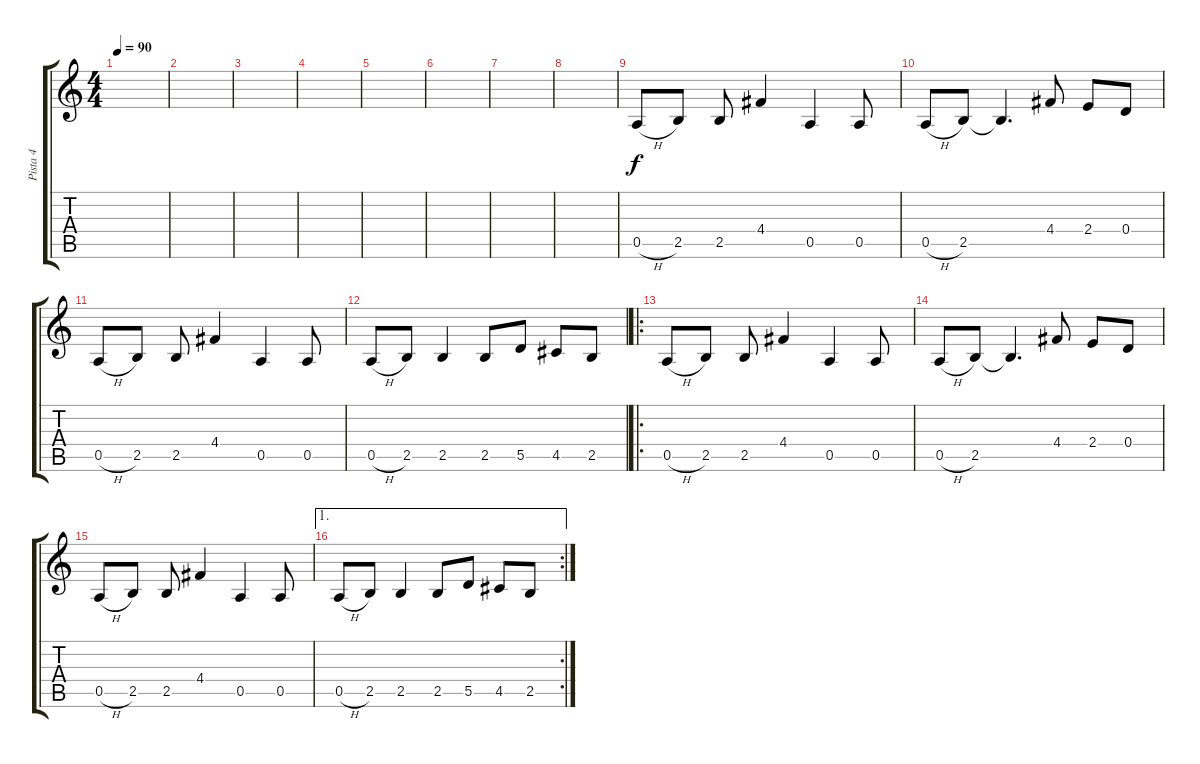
\track ("Pista 4" "Pista 4") {instrument electricguitarclean}
\staff {score tabs}
\tuning (E4 B3 G3 D3 A2 E2) {hide}
\ts (4 4)
\tempo 90
\clef g2
\ks c
|
|
|
|
|
|
|
|
0.5{h}.8 2.5.8 2.5.8 4.4.4 0.5.4 0.5.8 |
0.5{h}.8 2.5.8 2.5{t}.4{d} 4.4.8 2.4.8 0.4.8 |
0.5{h}.8 2.5.8 2.5.8 4.4.4 0.5.4 0.5.8 |
0.5{h}.8 2.5.8 2.5.4 2.5.8 5.5.8 4.5.8 2.5.8 |
\ro
0.5{h}.8 2.5.8 2.5.8 4.4.4 0.5.4 0.5.8 |
0.5{h}.8 2.5.8 2.5{t}.4{d} 4.4.8 2.4.8 0.4.8 |
0.5{h}.8 2.5.8 2.5.8 4.4.4 0.5.4 0.5.8 |
\ae 1
\rc 2
0.5{h}.8 2.5.8 2.5.4 2.5.8 5.5.8 4.5.8 2.5.8
